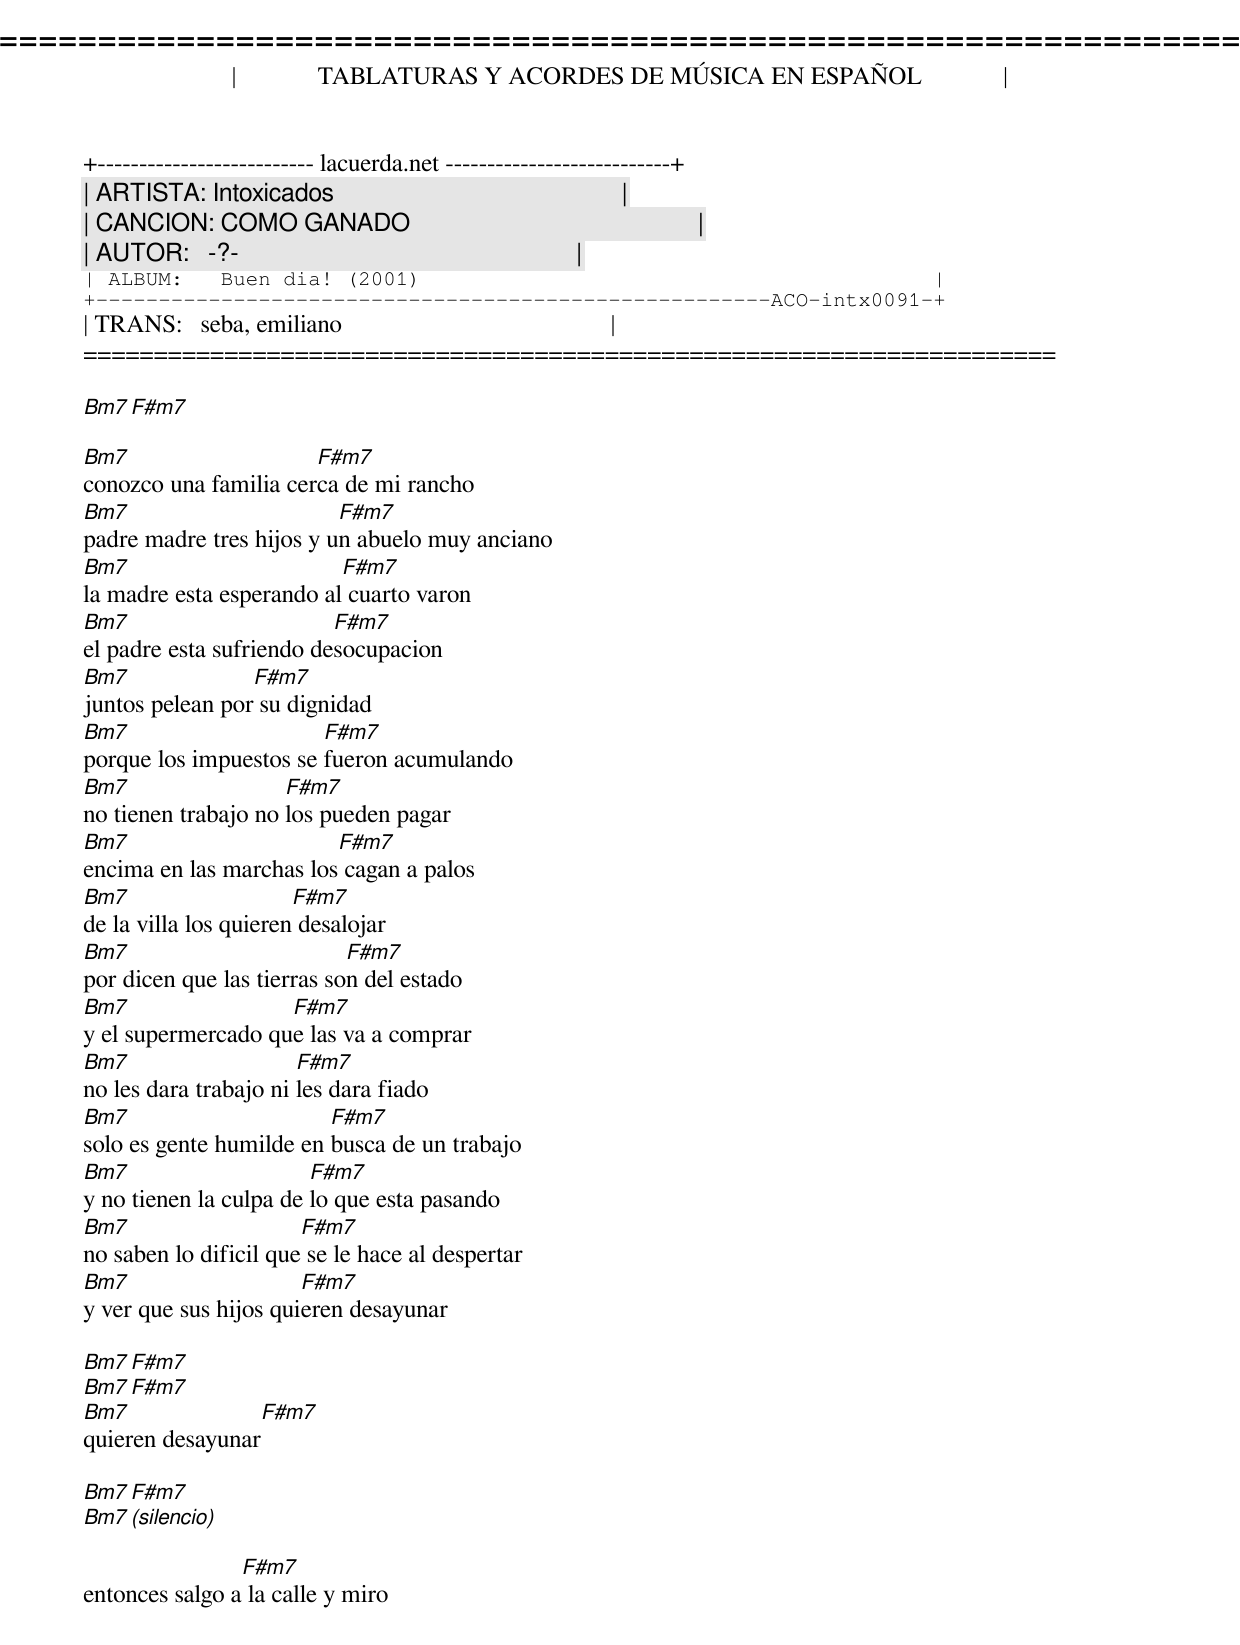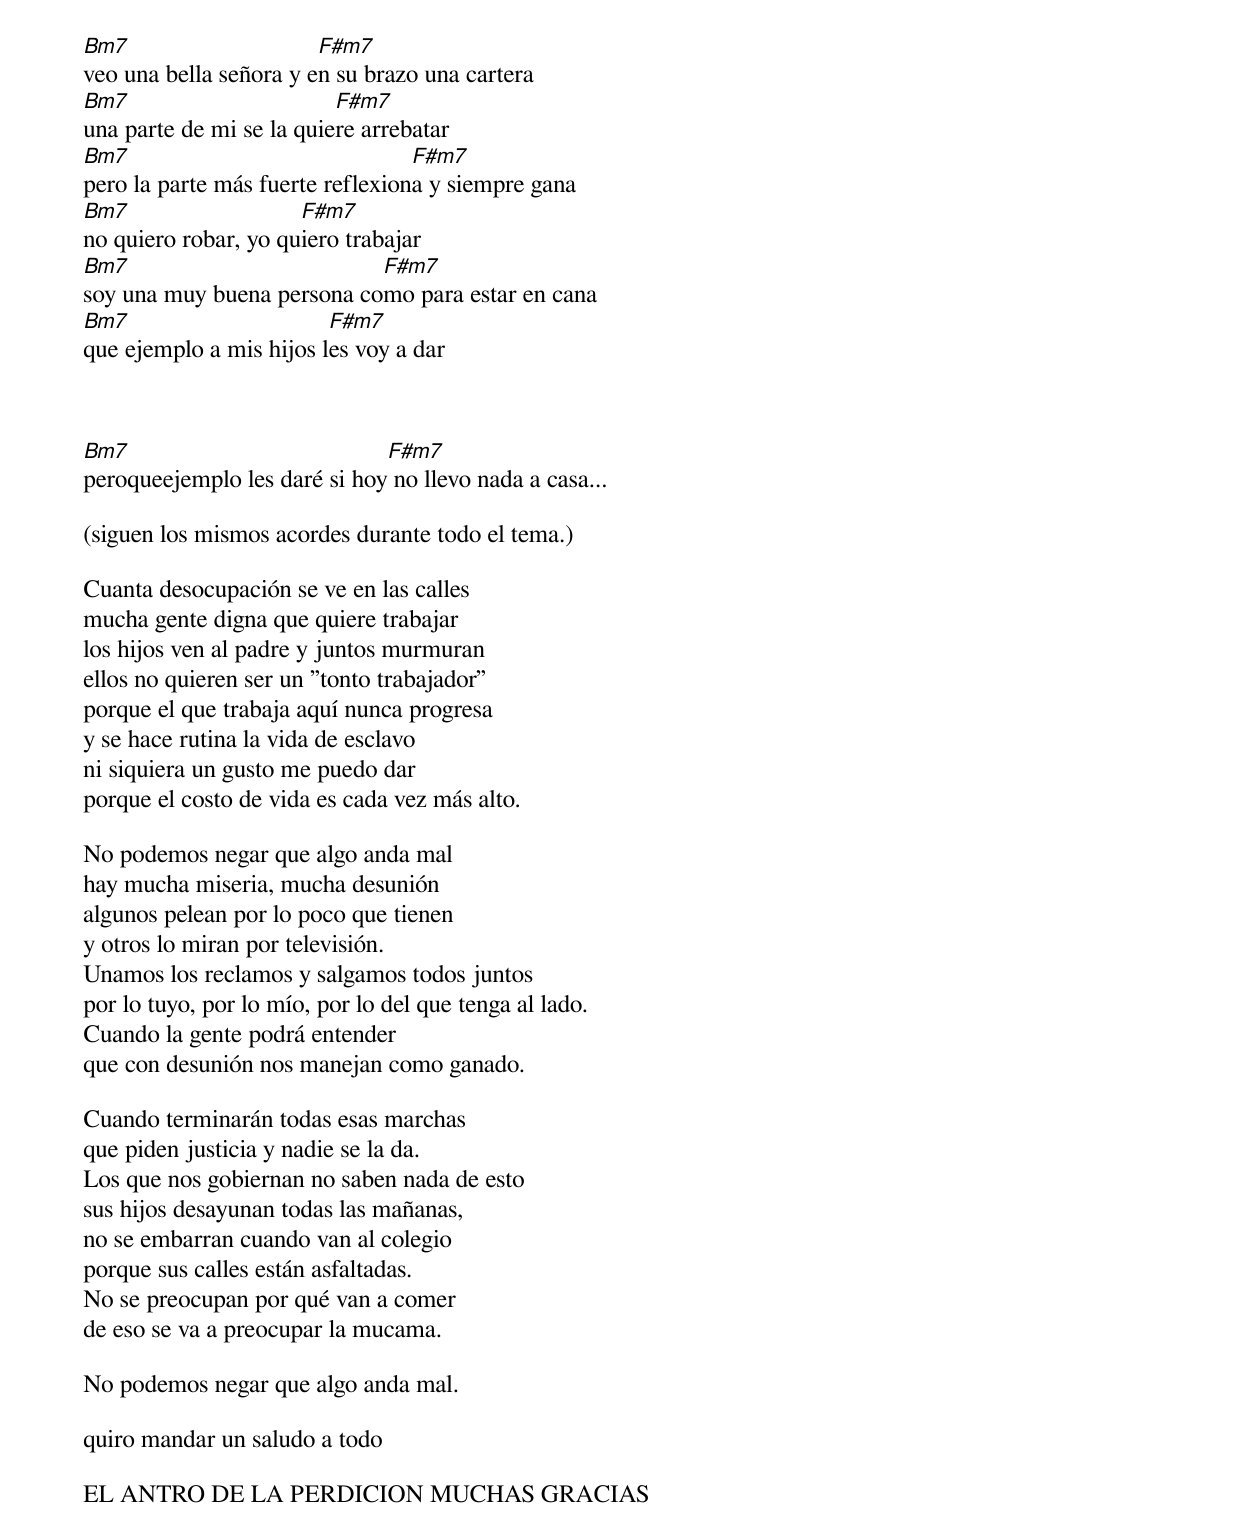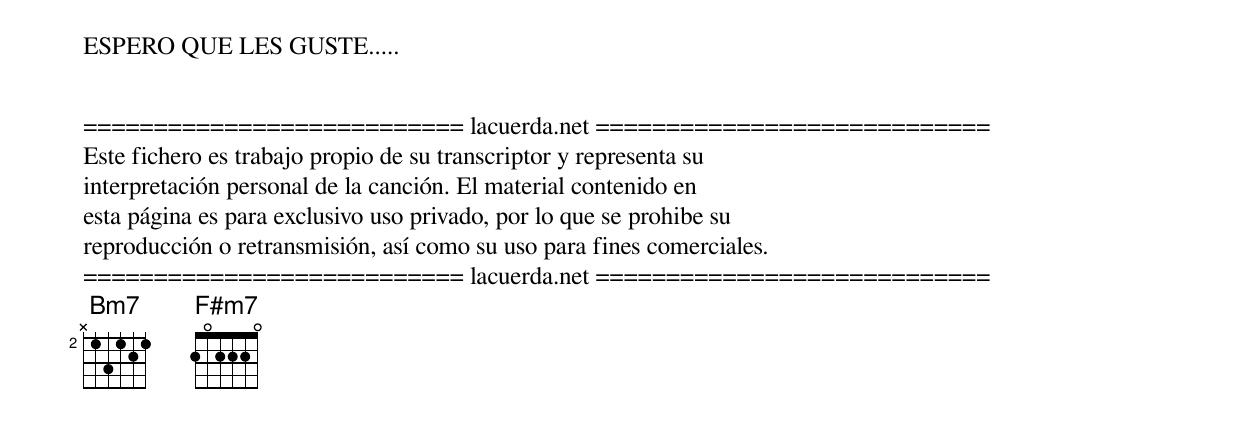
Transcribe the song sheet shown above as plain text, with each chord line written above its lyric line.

=====================================================================
|             TABLATURAS Y ACORDES DE MÚSICA EN ESPAÑOL             |
+-------------------------- lacuerda.net ---------------------------+
| ARTISTA: Intoxicados                                              |
| CANCION: COMO GANADO                                              |
| AUTOR:   -?-                                                      |
| ALBUM:   Buen dia! (2001)                                         |
+------------------------------------------------------ACO-intx0091-+
| TRANS:   seba, emiliano                                           |
=====================================================================

Bm7      F#m7

Bm7                    F#m7
conozco una familia cerca de mi rancho
Bm7                       F#m7
padre madre tres hijos y un abuelo muy anciano
Bm7                       F#m7
la madre esta esperando al cuarto varon
Bm7                       F#m7
el padre esta sufriendo desocupacion
Bm7              F#m7
juntos pelean por su dignidad
Bm7                     F#m7
porque los impuestos se fueron acumulando
Bm7                  F#m7
no tienen trabajo no los pueden pagar
Bm7                      F#m7
encima en las marchas los cagan a palos
Bm7                    F#m7
de la villa los quieren desalojar
Bm7                         F#m7
por dicen que las tierras son del estado
Bm7                 F#m7
y el supermercado que las va a comprar
Bm7                    F#m7
no les dara trabajo ni les dara fiado
Bm7                      F#m7
solo es gente humilde en busca de un trabajo
Bm7                     F#m7
y no tienen la culpa de lo que esta pasando
Bm7                    F#m7
no saben lo dificil que se le hace al despertar
Bm7                    F#m7
y ver que sus hijos quieren desayunar

Bm7  F#m7
Bm7  F#m7
Bm7                  F#m7
quieren desayunar

Bm7  F#m7
Bm7 *(silencio)

                F#m7
entonces salgo a la calle y miro
Bm7                     F#m7
veo una bella señora y en su brazo una cartera
Bm7                       F#m7
una parte de mi se la quiere arrebatar
Bm7                               F#m7
pero la parte más fuerte reflexiona y siempre gana
Bm7                   F#m7
no quiero robar, yo quiero trabajar
Bm7                         F#m7
soy una muy buena persona como para estar en cana
Bm7                      F#m7
que ejemplo a mis hijos les voy a dar



Bm7                           F#m7
peroqueejemplo les daré si hoy no llevo nada a casa...

(siguen los mismos acordes durante todo el tema.)

Cuanta desocupación se ve en las calles
mucha gente digna que quiere trabajar
los hijos ven al padre y juntos murmuran
ellos no quieren ser un tonto trabajador
porque el que trabaja aquí nunca progresa
y se hace rutina la vida de esclavo
ni siquiera un gusto me puedo dar
porque el costo de vida es cada vez más alto.

No podemos negar que algo anda mal
hay mucha miseria, mucha desunión
algunos pelean por lo poco que tienen
y otros lo miran por televisión.
Unamos los reclamos y salgamos todos juntos
por lo tuyo, por lo mío, por lo del que tenga al lado.
Cuando la gente podrá entender
que con desunión nos manejan como ganado.

Cuando terminarán todas esas marchas
que piden justicia y nadie se la da.
Los que nos gobiernan no saben nada de esto
sus hijos desayunan todas las mañanas,
no se embarran cuando van al colegio
porque sus calles están asfaltadas.
No se preocupan por qué van a comer
de eso se va a preocupar la mucama.

No podemos negar que algo anda mal.

quiro mandar un saludo a todo

EL ANTRO DE LA PERDICION MUCHAS GRACIAS

ESPERO QUE LES GUSTE.....


=========================== lacuerda.net ============================
Este fichero es trabajo propio de su transcriptor y representa su
interpretación personal de la canción. El material contenido en
esta página es para exclusivo uso privado, por lo que se prohibe su
reproducción o retransmisión, así como su uso para fines comerciales.
=========================== lacuerda.net ============================
